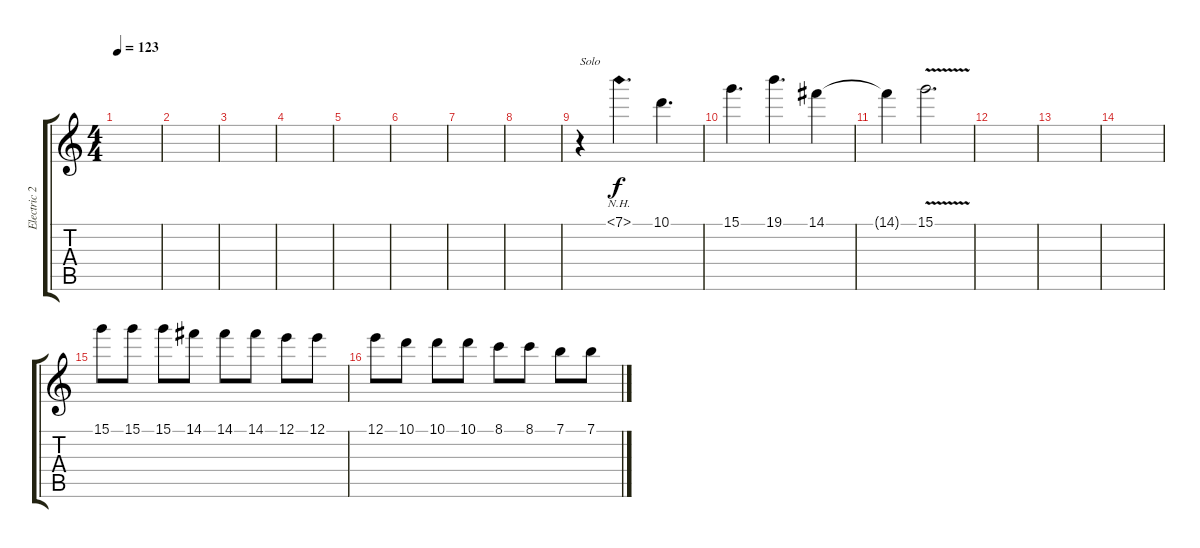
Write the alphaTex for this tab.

\track ("Electric 2" "Electric 2") {instrument distortionguitar}
\staff {score tabs}
\tuning (E4 B3 G3 D3 A2 E2) {hide}
\ts (4 4)
\tempo 123
\clef g2
\ks c
|
|
|
|
|
|
|
|
r.4{txt "Solo"} 7.1{nh}.4{d} 10.1.4{d} |
15.1.4{d} 19.1.4{d} 14.1.4 |
14.1{t}.4 15.1{v}.2{d} |
|
|
|
15.1.8 15.1.8 15.1.8 14.1.8 14.1.8 14.1.8 12.1.8 12.1.8 |
12.1.8 10.1.8 10.1.8 10.1.8 8.1.8 8.1.8 7.1.8 7.1.8
